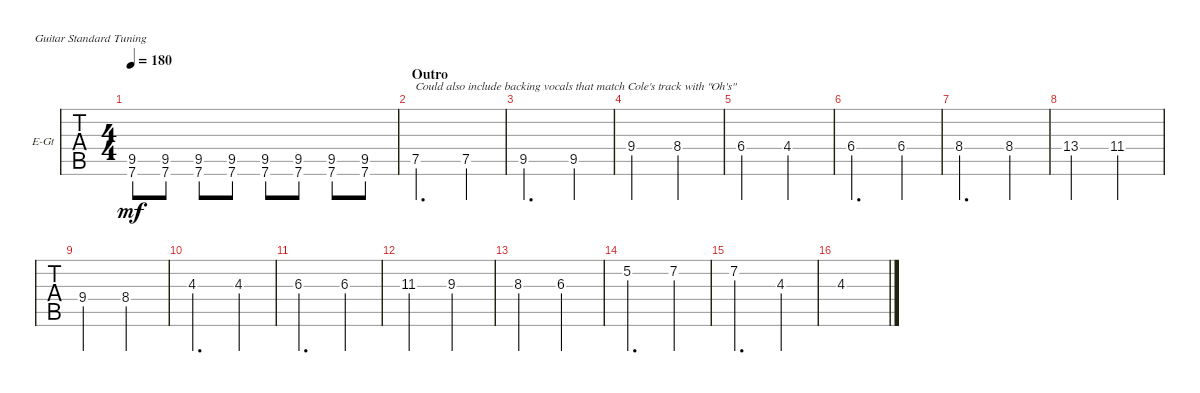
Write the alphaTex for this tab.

\defaultSystemsLayout 4
\bracketExtendMode groupsimilarinstruments
\firstSystemTrackNameOrientation horizontal
\otherSystemsTrackNameOrientation horizontal
\track ("Cole Train" "E-Gt") {instrument distortionguitar}
\staff {tabs}
\tuning (E4 B3 G3 D3 A2 E2)
\ts (4 4)
\tempo 180
\clef g2
\ks c
(7.6 9.5).8{dy mf} (7.6 9.5).8 (7.6 9.5).8 (7.6 9.5).8 (7.6 9.5).8 (7.6 9.5).8 (7.6 9.5).8 (7.6 9.5).8 |
\section ("" "Outro")
7.5.2{d txt "Could also include backing vocals that match Cole's track with \"Oh's\""} 7.5.4 |
9.5.2{d} 9.5.4 |
9.4.2 8.4.2 |
6.4.2 4.4.2 |
6.4.2{d} 6.4.4 |
8.4.2{d} 8.4.4 |
13.4.2 11.4.2 |
9.4.2 8.4.2 |
4.3.2{d} 4.3.4 |
6.3.2{d} 6.3.4 |
11.3.2 9.3.2 |
8.3.2 6.3.2 |
5.2.2{d} 7.2.4 |
7.2.2{d} 4.3.4 |
4.3.1
